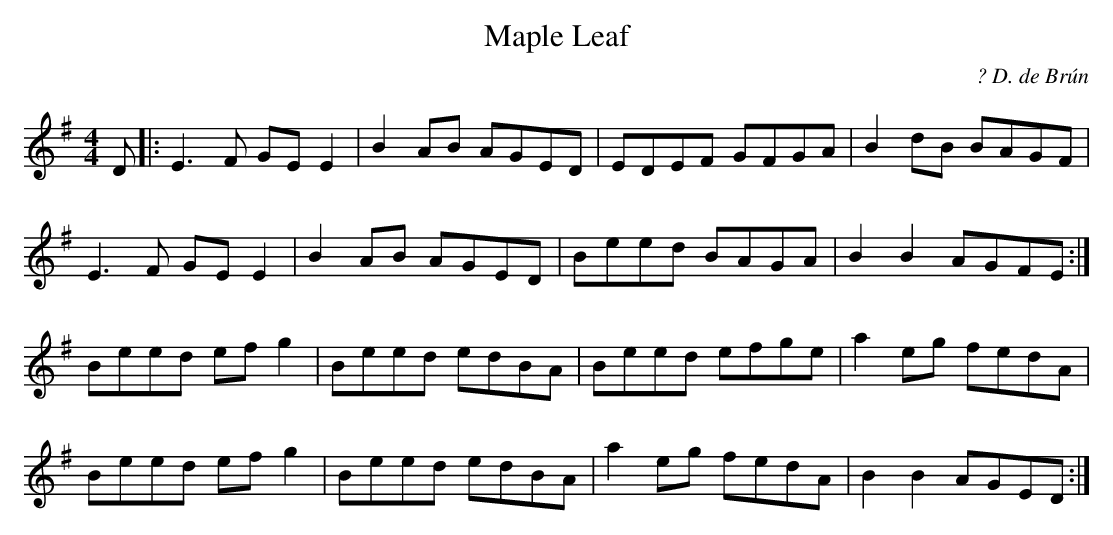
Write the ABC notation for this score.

X:1
T: Maple Leaf
C: ? D. de Brún
M: 4/4
L: 1/8
K: G
D |: E3 F GE E2 | B2 AB AGED | EDEF GFGA | B2 dB BAGF |
E3 F GE E2 | B2 AB AGED | Beed BAGA | B2 B2 AGFE :|
Beed ef g2 | Beed edBA | Beed efge | a2 eg fedA |
Beed ef g2 | Beed edBA | a2 eg fedA | B2 B2 AGED :|
